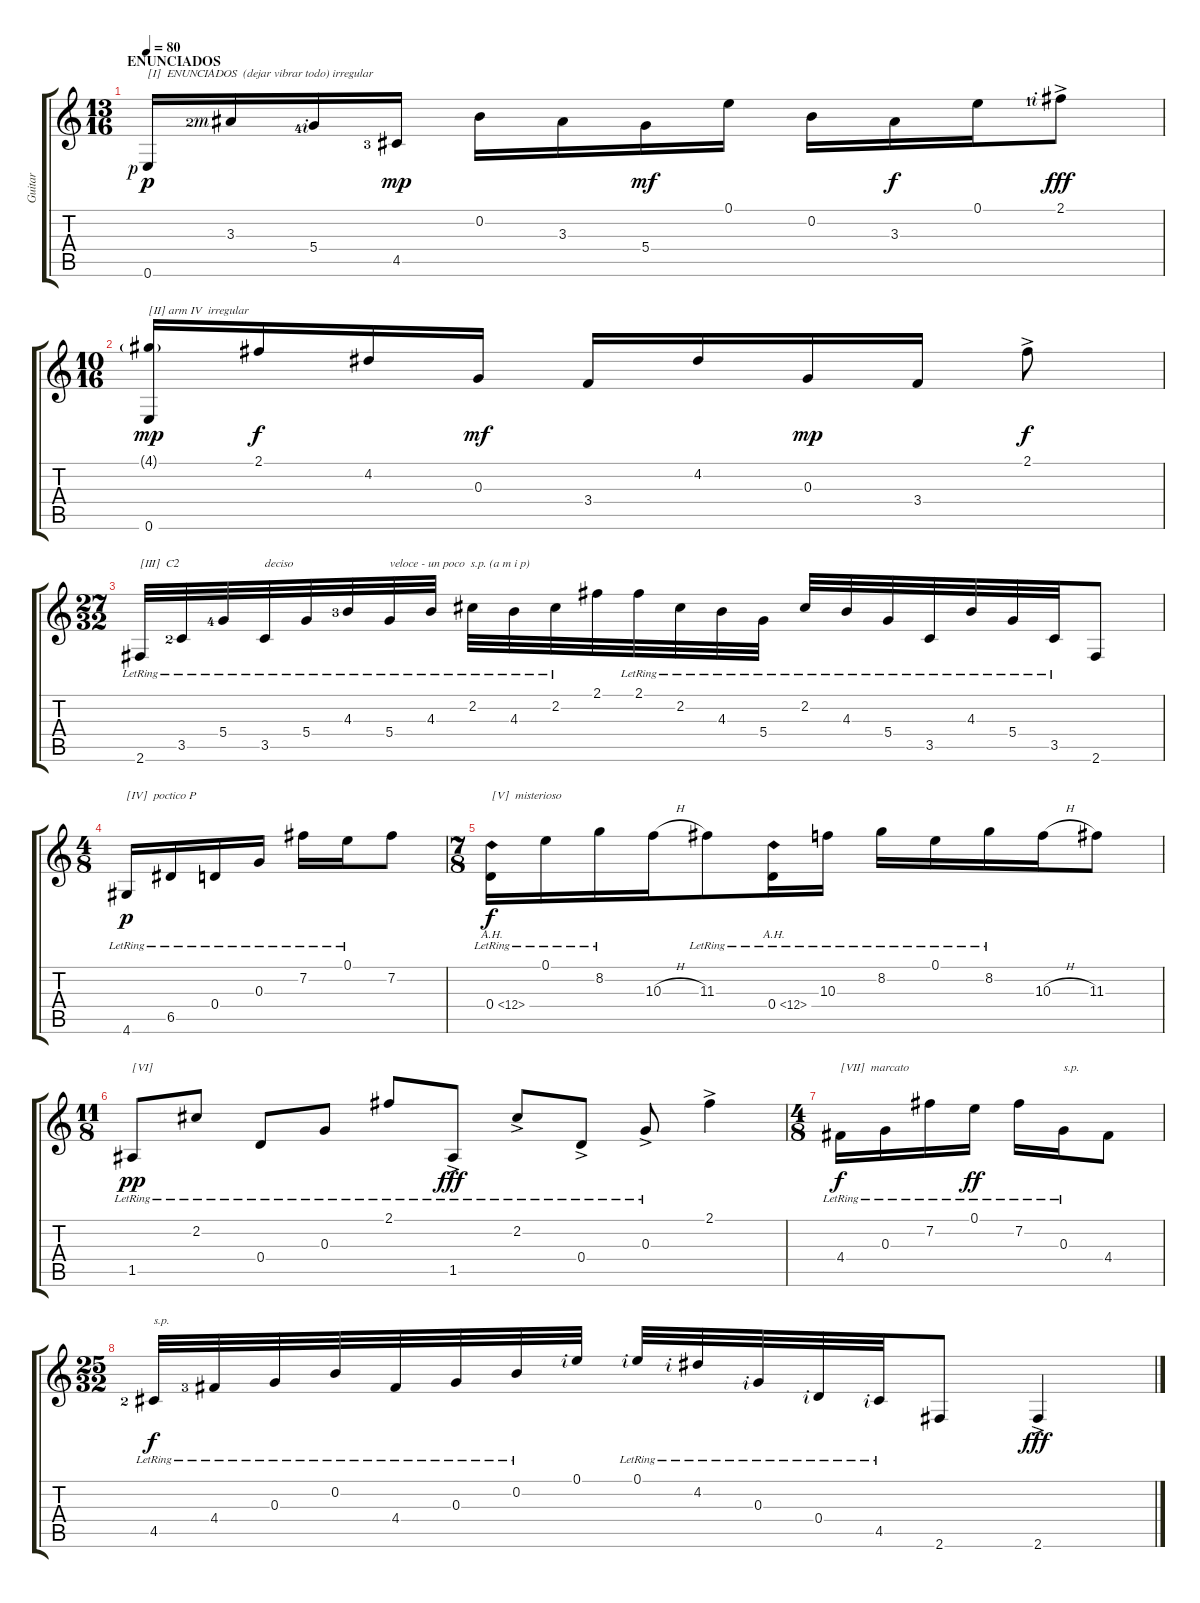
\track ("Guitar" "Guitar") {instrument acousticguitarnylon}
\staff {score tabs}
\tuning (E4 B3 G3 D3 A2 E2) {hide}
\ts (13 16)
\section ("" "ENUNCIADOS")
\tempo 80
\clef g2
\ks c
0.6{rf 1}.16{txt "[I]  ENUNCIADOS  (dejar vibrar todo) irregular" dy p instrument acousticguitarnylon} 3.3{lf 3 rf 3}.16 5.4{lf 5 rf 2}.16 4.5{lf 4}.16{dy mp} 0.2.16 3.3.16 5.4.16{dy mf} 0.1.16 0.2.16 3.3.16{dy f} 0.1.16 2.1{ac lf 2 rf 2}.8{dy fff} |
\ts (10 16)
(4.1{g} 0.6).16{txt "[II] arm IV  irregular" dy mp} 2.1.16{dy f} 4.2.16 0.3.16{dy mf} 3.4.16 4.2.16 0.3.16{dy mp} 3.4.16 2.1{ac}.8{dy f} |
\ts (27 32)
2.6{lr}.32{txt "[III]  C2"} 3.5{lr lf 3}.32 5.4{lr lf 5}.32 3.5{lr}.32{txt "deciso"} 5.4{lr}.32 4.3{lr lf 4}.32 5.4{lr}.32{txt "veloce - un poco  s.p. (a m i p)"} 4.3{lr}.32 2.2{lr}.32 4.3{lr}.32 2.2{lr}.32 2.1.32 2.1{lr}.32 2.2{lr}.32 4.3{lr}.32 5.4{lr}.32 2.2{lr}.32 4.3{lr}.32 5.4{lr}.32 3.5{lr}.32 4.3{lr}.32 5.4{lr}.32 3.5{lr}.32 2.6.8 |
\ts (4 8)
4.6{lr}.16{txt "[IV]  poctico P" dy p} 6.5{lr}.16 0.4{lr}.16 0.3{lr}.16 7.2{lr}.16 0.1{lr}.16 7.2.8 |
\ts (7 8)
0.4{ah 12 lr}.16{txt "[V]  misterioso" dy f} 0.1{lr}.16 8.2{lr}.16 10.3{h}.16 11.3{lr}.8 0.4{ah 12 lr}.16 10.3{lr}.16 8.2{lr}.16 0.1{lr}.16 8.2{lr}.16 10.3{h}.16 11.3.8 |
\ts (11 8)
1.5{lr}.8{txt "[VI]" dy pp} 2.2{lr}.8 0.4{lr}.8 0.3{lr}.8 2.1{lr}.8 1.5{ac lr}.8{dy fff} 2.2{ac lr}.8 0.4{ac lr}.8 0.3{ac lr}.8 2.1{ac}.4 |
\ts (4 8)
4.4{lr}.16{txt "[VII]  marcato" dy f} 0.3{lr}.16 7.2{lr}.16 0.1{lr}.16{dy ff} 7.2{lr}.16 0.3{lr}.16{txt "s.p."} 4.4.8 |
\ts (25 32)
4.5{lr lf 3}.32{txt "s.p." dy f} 4.4{lr lf 4}.32 0.3{lr}.32 0.2{lr}.32 4.4{lr}.32 0.3{lr}.32 0.2{lr}.32 0.1{rf 2}.32 0.1{lr rf 2}.32 4.2{lr rf 2}.32 0.3{lr rf 2}.32 0.4{lr rf 2}.32 4.5{lr rf 2}.32 2.6.8 2.6{ac}.4{dy fff}
